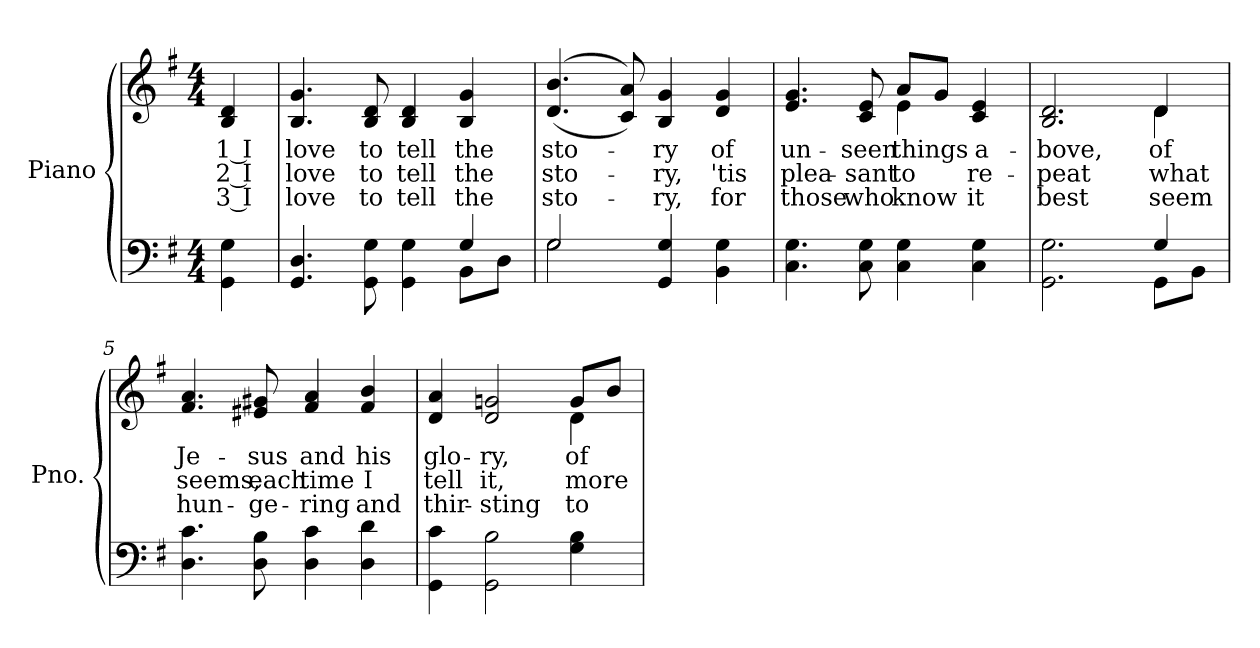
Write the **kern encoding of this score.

**kern	**kern	**text	**text	**text
*part2	*part1	*part1	*part1	*part1
*staff2	*staff1	*staff1	*staff1	*staff1
*I"Piano	*I"Piano	*	*	*
*I'Pno.	*I'Pno.	*	*	*
!!LO:PB:g=z
*clefF4	*clefG2	*	*	*
*k[f#]	*k[f#]	*	*	*
*G:	*G:	*	*	*
*M4/4	*M4/4	*	*	*
=	=	=	=	=
!	!	!LO:LY:b:color=#000000	!LO:LY:b:color=#000000	!LO:LY:b:color=#000000
4GGi\ 4Gi	4Bi/ 4di	1 I	2 I	3 I
=1	=1	=1	=1	=1
*^	*	*	*	*
!	!	!	!LO:LY:b:color=#000000	!LO:LY:b:color=#000000	!LO:LY:b:color=#000000
4.GGi/ 4.Di	2.ryy	4.Bi/ 4.gi	love	love	love
!	!	!	!LO:LY:b:color=#000000	!LO:LY:b:color=#000000	!LO:LY:b:color=#000000
8GGi\ 8Gi	.	8Bi/ 8di	to	to	to
!	!	!	!LO:LY:b:color=#000000	!LO:LY:b:color=#000000	!LO:LY:b:color=#000000
4GGi\ 4Gi	.	4Bi/ 4di	tell	tell	tell
!	!	!	!LO:LY:b:color=#000000	!LO:LY:b:color=#000000	!LO:LY:b:color=#000000
4Gi/	8BBi\L	4Bi/ 4gi	the	the	the
.	8Di\J	.	.	.	.
=2	=2	=2	=2	=2	=2
!	!	!	!LO:LY:b:color=#000000	!LO:LY:b:color=#000000	!LO:LY:b:color=#000000
2Gi/	2Gi\	((4.di/ 4.bi	sto-	sto-	sto-
.	.	8ci/ 8ai))	.	.	.
!	!	!	!LO:LY:b:color=#000000	!LO:LY:b:color=#000000	!LO:LY:b:color=#000000
4GGi/ 4Gi	2ryy	4Bi/ 4gi	-ry	-ry,	-ry,
!	!	!	!LO:LY:b:color=#000000	!LO:LY:b:color=#000000	!LO:LY:b:color=#000000
4BBi\ 4Gi	.	4di/ 4gi	of	'tis	for
*v	*v	*	*	*	*
=3	=3	=3	=3	=3
!	!	!LO:LY:b:color=#000000	!LO:LY:b:color=#000000	!LO:LY:b:color=#000000
*	*^	*	*	*
4.Ci\ 4.Gi	4.ei/ 4.gi	2ryy	un-	plea-	those
!	!	!	!LO:LY:b:color=#000000	!LO:LY:b:color=#000000	!LO:LY:b:color=#000000
8Ci\ 8Gi	8ci/ 8ei	.	-seen	-sant	who
!	!	!	!LO:LY:b:color=#000000	!LO:LY:b:color=#000000	!LO:LY:b:color=#000000
4Ci\ 4Gi	8ai/L	4ei\	things	to	know
.	8gi/J	.	.	.	.
!	!	!	!LO:LY:b:color=#000000	!LO:LY:b:color=#000000	!LO:LY:b:color=#000000
4Ci\ 4Gi	4ci/ 4ei	4ryy	a-	re-	it
!!LO:LB:g=z	!!
=4	=4	=4	=4	=4	=4
*^	*	*	*	*	*
!	!	!	!	!LO:LY:b:color=#000000	!LO:LY:b:color=#000000	!LO:LY:b:color=#000000
2.GGi\ 2.Gi	2.ryy	2.Bi/ 2.di	2.ryy	-bove,	-peat	best
!	!	!	!	!LO:LY:b:color=#000000	!LO:LY:b:color=#000000	!LO:LY:b:color=#000000
4Gi/	8GGi\L	4di/	4di\	of	what	seem
.	8BBi\J	.	.	.	.	.
*v	*v	*	*	*	*	*
*	*v	*v	*	*	*
=5	=5	=5	=5	=5
*^	*	*	*	*
!	!	!	!LO:LY:b:color=#000000	!LO:LY:b:color=#000000	!LO:LY:b:color=#000000
*v	*v	*	*	*	*
4.Di\ 4.ci	4.f#i/ 4.ai	Je-	seems,	hun-
!	!	!LO:LY:b:color=#000000	!LO:LY:b:color=#000000	!LO:LY:b:color=#000000
8Di\ 8Bi	8e#Xi/ 8g#Xi	-sus	each	-ge-
!	!	!LO:LY:b:color=#000000	!LO:LY:b:color=#000000	!LO:LY:b:color=#000000
4Di\ 4ci	4f#i/ 4ai	and	time	-ring
!	!	!LO:LY:b:color=#000000	!LO:LY:b:color=#000000	!LO:LY:b:color=#000000
4Di\ 4di	4f#i/ 4bi	his	I	and
=6	=6	=6	=6	=6
!	!	!LO:LY:b:color=#000000	!LO:LY:b:color=#000000	!LO:LY:b:color=#000000
*	*^	*	*	*
4GGi\ 4ci	4di/ 4ai	2.ryy	glo-	tell	thir-
!	!	!	!LO:LY:b:color=#000000	!LO:LY:b:color=#000000	!LO:LY:b:color=#000000
2GGi\ 2Bi	2di/ 2gni	.	-ry,	it,	-sting
!	!	!	!LO:LY:b:color=#000000	!LO:LY:b:color=#000000	!LO:LY:b:color=#000000
4Gi\ 4Bi	8gi/L	4di\	of	more	to
.	8bi/J	.	.	.	.
*	*v	*v	*	*	*
=	=	=	=	=
*-	*-	*-	*-	*-
